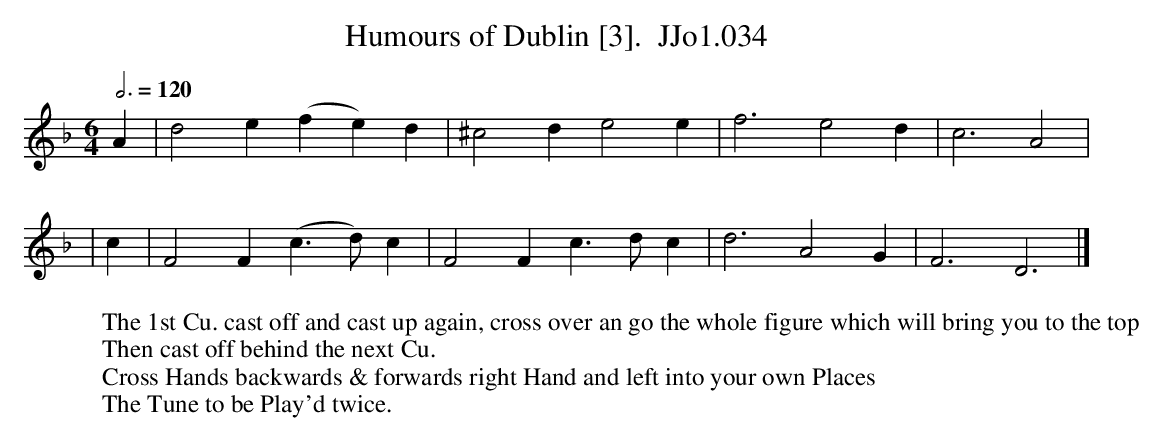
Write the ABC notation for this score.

X:1
T:Humours of Dublin [3].  JJo1.034
M:6/4
Q:3/4=120
L:1/4
K:Dm
A | d2e (fe)d | ^c2d e2e | f3 e2d | c3 A2 |
| c |F2F (c>d)c | F2F c>dc | d3 A2G | F3 D3 |]
W:The 1st Cu. cast off and cast up again, cross over an go the whole figure which will bring you to the top
W:Then cast off behind the next Cu.
W:Cross Hands backwards & forwards right Hand and left into your own Places
W:The Tune to be Play'd twice.
